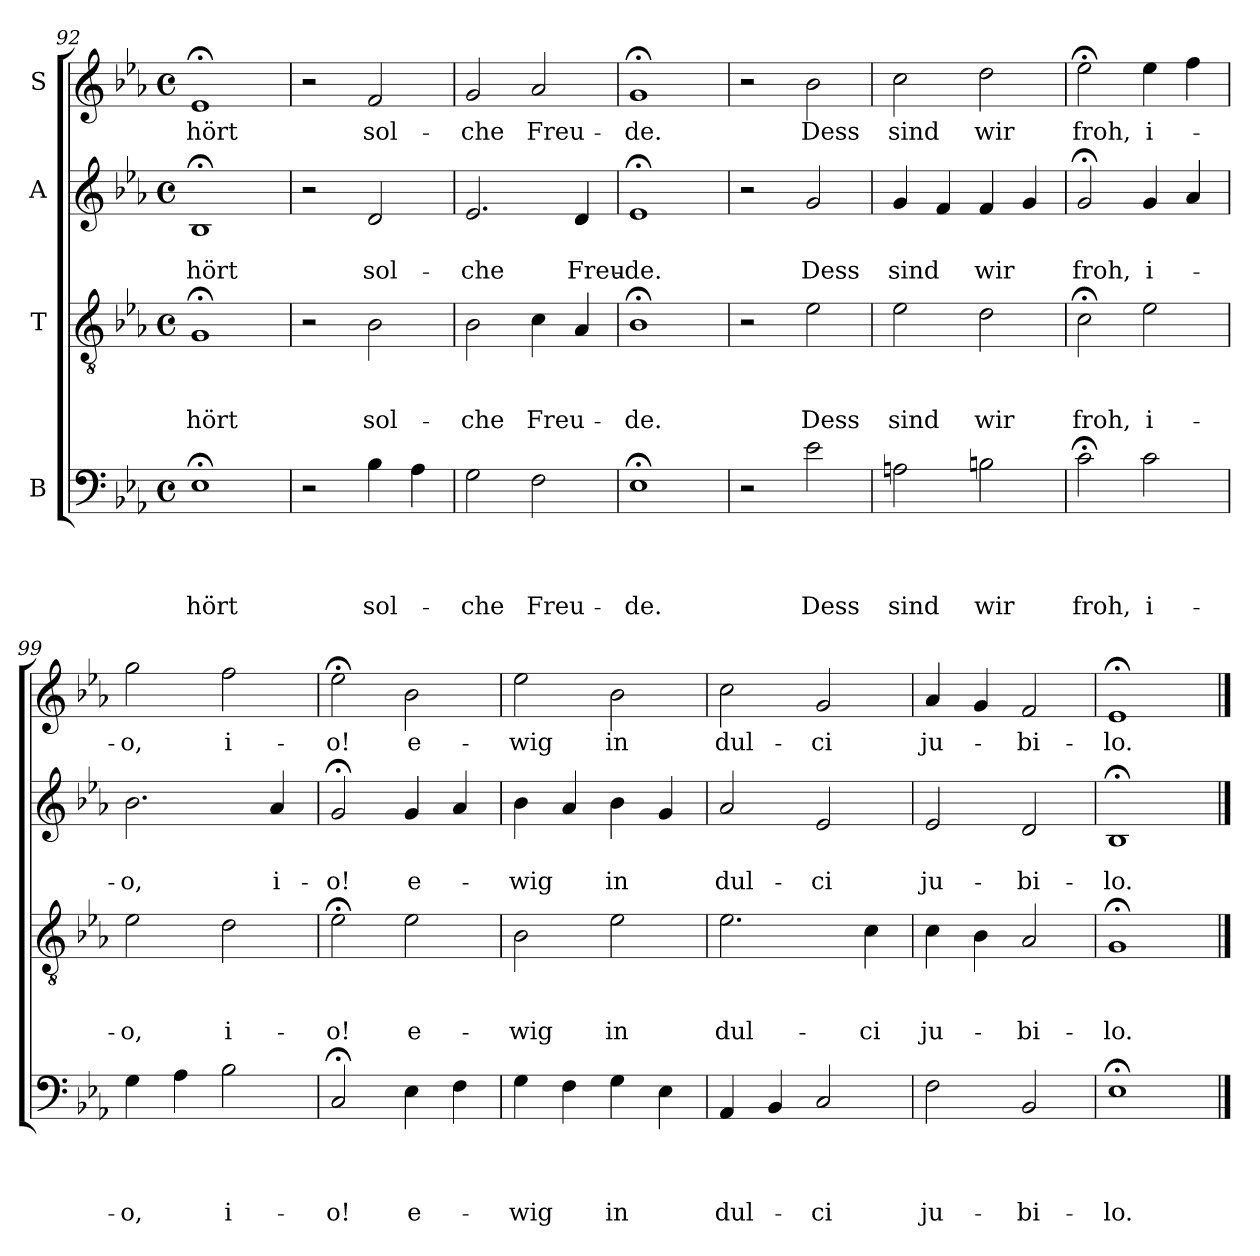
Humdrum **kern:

**kern	**text	**text	**text	**text	**kern	**text	**text	**text	**kern	**text	**text	**kern	**text
*part4	*part4	*part4	*part4	*part4	*part3	*part3	*part3	*part3	*part2	*part2	*part2	*part1	*part1
*staff4	*staff4	*staff4	*staff4	*staff4	*staff3	*staff3	*staff3	*staff3	*staff2	*staff2	*staff2	*staff1	*staff1
*I"B	*	*	*	*	*I"T	*	*	*	*I"A	*	*	*I"S	*
*clefF4	*	*	*	*	*clefGv2	*	*	*	*clefG2	*	*	*clefG2	*
*k[b-e-a-]	*	*	*	*	*k[b-e-a-]	*	*	*	*k[b-e-a-]	*	*	*k[b-e-a-]	*
*E-:	*	*	*	*	*E-:	*	*	*	*E-:	*	*	*E-:	*
*M4/4	*	*	*	*	*M4/4	*	*	*	*M4/4	*	*	*M4/4	*
*met(c)	*	*	*	*	*met(c)	*	*	*	*met(c)	*	*	*met(c)	*
=92	=92	=92	=92	=92	=92	=92	=92	=92	=92	=92	=92	=92	=92
!	!	!	!	!LO:LY:b	!	!	!	!LO:LY:b	!	!	!LO:LY:b	!	!LO:LY:b
1E-;<	.	.	.	-hört	1G;	.	.	-hört	1B-;	.	-hört	1e-;	-hört
!!LO:LB:g=z
=93	=93	=93	=93	=93	=93	=93	=93	=93	=93	=93	=93	=93	=93
2r	.	.	.	.	2r	.	.	.	2r	.	.	2r	.
!	!	!	!	!LO:LY:b	!	!	!	!LO:LY:b	!	!	!LO:LY:b	!	!LO:LY:b
4B-\	.	.	.	sol-	2B-\	.	.	sol-	2d/	.	sol-	2f/	sol-
4A-\	.	.	.	.	.	.	.	.	.	.	.	.	.
=94	=94	=94	=94	=94	=94	=94	=94	=94	=94	=94	=94	=94	=94
!	!	!	!	!LO:LY:b	!	!	!	!LO:LY:b	!	!	!LO:LY:b	!	!LO:LY:b
2G\	.	.	.	-che	2B-\	.	.	-che	2.e-/	.	-che	2g/	-che
!	!	!	!	!LO:LY:b	!	!	!	!LO:LY:b	!	!	!	!	!LO:LY:b
2F\	.	.	.	Freu-	4c\	.	.	Freu-	.	.	.	2a-/	Freu-
!	!	!	!	!	!	!	!	!	!	!	!LO:LY:b	!	!
.	.	.	.	.	4A-/	.	.	.	4d/	.	Freu-	.	.
=95	=95	=95	=95	=95	=95	=95	=95	=95	=95	=95	=95	=95	=95
!	!	!	!	!LO:LY:b	!	!	!	!LO:LY:b	!	!	!LO:LY:b	!	!LO:LY:b
1E-;<	.	.	.	-de.	1B-;<	.	.	-de.	1e-;	.	-de.	1g;	-de.
=96	=96	=96	=96	=96	=96	=96	=96	=96	=96	=96	=96	=96	=96
2r	.	.	.	.	2r	.	.	.	2r	.	.	2r	.
!	!	!	!	!LO:LY:b	!	!	!	!LO:LY:b	!	!	!LO:LY:b	!	!LO:LY:b
2e-\	.	.	.	Dess	2e-\	.	.	Dess	2g/	.	Dess	2b-\	Dess
=97	=97	=97	=97	=97	=97	=97	=97	=97	=97	=97	=97	=97	=97
!	!	!	!	!LO:LY:b	!	!	!	!LO:LY:b	!	!	!LO:LY:b	!	!LO:LY:b
2An\	.	.	.	sind	2e-\	.	.	sind	4g/	.	sind	2cc\	sind
.	.	.	.	.	.	.	.	.	4f/	.	.	.	.
!	!	!	!	!LO:LY:b	!	!	!	!LO:LY:b	!	!	!LO:LY:b	!	!LO:LY:b
2Bn\	.	.	.	wir	2d\	.	.	wir	4f/	.	wir	2dd\	wir
.	.	.	.	.	.	.	.	.	4g/	.	.	.	.
=98	=98	=98	=98	=98	=98	=98	=98	=98	=98	=98	=98	=98	=98
!	!	!	!	!LO:LY:b	!	!	!	!LO:LY:b	!	!	!LO:LY:b	!	!LO:LY:b
2c;<\	.	.	.	froh,	2c;<\	.	.	froh,	2g;/	.	froh,	2ee-;<\	froh,
!	!	!	!	!LO:LY:b	!	!	!	!LO:LY:b	!	!	!LO:LY:b:rj	!	!LO:LY:b:rj
2c\	.	.	.	i-	2e-\	.	.	i-	4g/	.	i-	4ee-\	i-
.	.	.	.	.	.	.	.	.	4a-/	.	.	4ff\	.
!!LO:LB:g=z
=99	=99	=99	=99	=99	=99	=99	=99	=99	=99	=99	=99	=99	=99
!	!	!	!	!LO:LY:b	!	!	!	!LO:LY:b	!	!	!LO:LY:b	!	!LO:LY:b
4G\	.	.	.	-o,	2e-\	.	.	-o,	2.b-\	.	-o,	2gg\	-o,
4A-\	.	.	.	.	.	.	.	.	.	.	.	.	.
!	!	!	!	!LO:LY:b	!	!	!	!LO:LY:b	!	!	!	!	!LO:LY:b
2B-\	.	.	.	i-	2d\	.	.	i-	.	.	.	2ff\	i-
!	!	!	!	!	!	!	!	!	!	!	!LO:LY:b	!	!
.	.	.	.	.	.	.	.	.	4a-/	.	i-	.	.
=100	=100	=100	=100	=100	=100	=100	=100	=100	=100	=100	=100	=100	=100
!	!	!	!	!LO:LY:b	!	!	!	!LO:LY:b	!	!	!LO:LY:b	!	!LO:LY:b
2C;/	.	.	.	-o!	2e-;<\	.	.	-o!	2g;/	.	-o!	2ee-;<\	-o!
!	!	!	!	!LO:LY:b:rj	!	!	!	!LO:LY:b	!	!	!LO:LY:b:rj	!	!LO:LY:b
4E-\	.	.	.	e-	2e-\	.	.	e-	4g/	.	e-	2b-\	e-
4F\	.	.	.	.	.	.	.	.	4a-/	.	.	.	.
=101	=101	=101	=101	=101	=101	=101	=101	=101	=101	=101	=101	=101	=101
!	!	!	!	!LO:LY:b	!	!	!	!LO:LY:b	!	!	!LO:LY:b	!	!LO:LY:b
4G\	.	.	.	-wig	2B-\	.	.	-wig	4b-\	.	-wig	2ee-\	-wig
4F\	.	.	.	.	.	.	.	.	4a-/	.	.	.	.
!	!	!	!	!LO:LY:b	!	!	!	!LO:LY:b	!	!	!LO:LY:b	!	!LO:LY:b
4G\	.	.	.	in	2e-\	.	.	in	4b-\	.	in	2b-\	in
4E-\	.	.	.	.	.	.	.	.	4g/	.	.	.	.
=102	=102	=102	=102	=102	=102	=102	=102	=102	=102	=102	=102	=102	=102
!	!	!	!	!LO:LY:b	!	!	!	!LO:LY:b	!	!	!LO:LY:b	!	!LO:LY:b
4AA-/	.	.	.	dul-	2.e-\	.	.	dul-	2a-/	.	dul-	2cc\	dul-
4BB-/	.	.	.	.	.	.	.	.	.	.	.	.	.
!	!	!	!	!LO:LY:b	!	!	!	!	!	!	!LO:LY:b	!	!LO:LY:b
2C/	.	.	.	-ci	.	.	.	.	2e-/	.	-ci	2g/	-ci
!	!	!	!	!	!	!	!	!LO:LY:b	!	!	!	!	!
.	.	.	.	.	4c\	.	.	-ci	.	.	.	.	.
=103	=103	=103	=103	=103	=103	=103	=103	=103	=103	=103	=103	=103	=103
!	!	!	!	!LO:LY:b	!	!	!	!LO:LY:b	!	!	!LO:LY:b	!	!LO:LY:b
2F\	.	.	.	ju-	4c\	.	.	ju-	2e-/	.	ju-	4a-/	ju-
.	.	.	.	.	4B-\	.	.	.	.	.	.	4g/	.
!	!	!	!	!LO:LY:b	!	!	!	!LO:LY:b	!	!	!LO:LY:b	!	!LO:LY:b
2BB-/	.	.	.	-bi-	2A-/	.	.	-bi-	2d/	.	-bi-	2f/	-bi-
=104	=104	=104	=104	=104	=104	=104	=104	=104	=104	=104	=104	=104	=104
!	!	!	!	!LO:LY:b	!	!	!	!LO:LY:b	!	!	!LO:LY:b	!	!LO:LY:b
1E-;<	.	.	.	-lo.	1G;	.	.	-lo.	1B-;	.	-lo.	1e-;	-lo.
==	==	==	==	==	==	==	==	==	==	==	==	==	==
*-	*-	*-	*-	*-	*-	*-	*-	*-	*-	*-	*-	*-	*-
